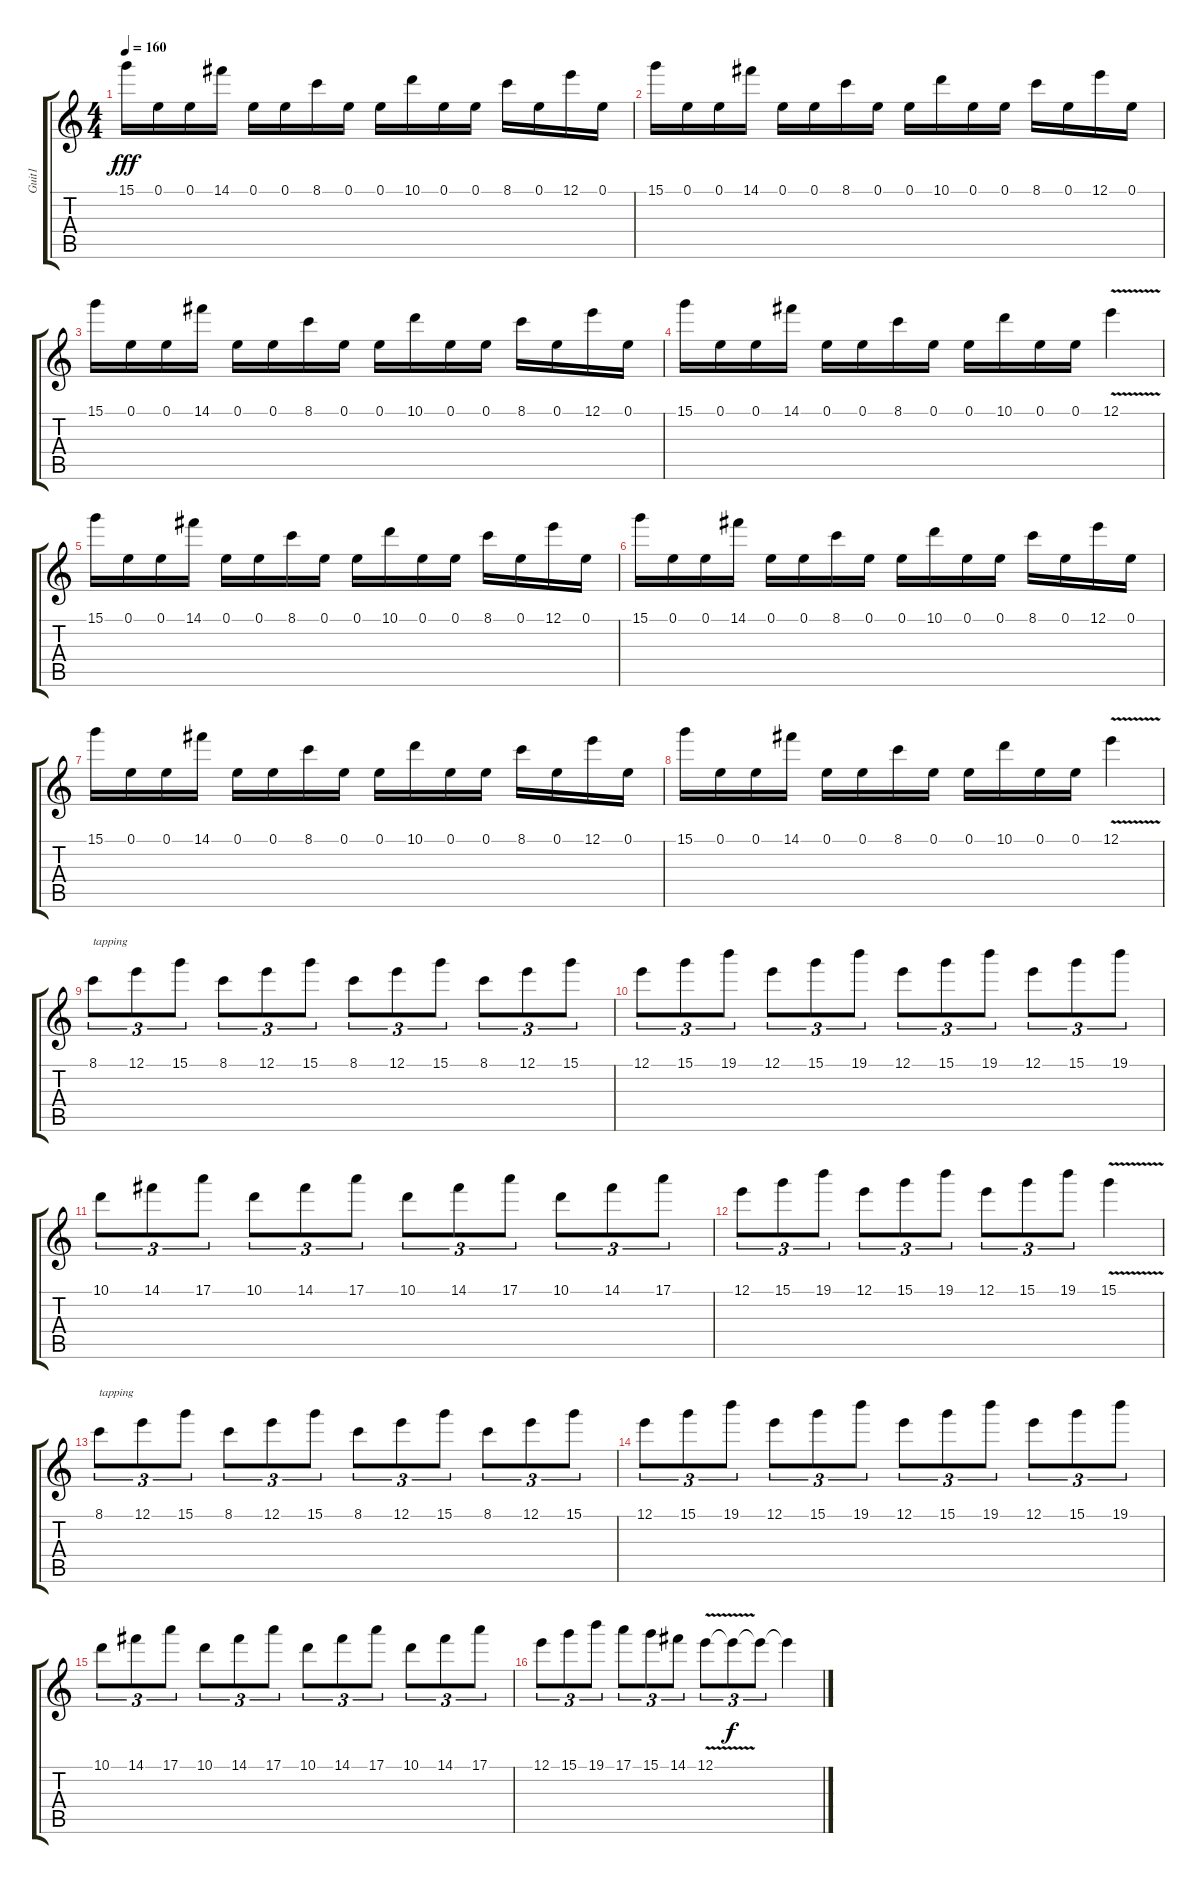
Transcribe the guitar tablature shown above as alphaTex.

\track ("Guit1" "Guit1") {instrument overdrivenguitar}
\staff {score tabs}
\tuning (E4 B3 G3 D3 A2 E2) {hide}
\ts (4 4)
\tempo 160
\clef g2
\ks c
15.1.16{dy fff} 0.1.16 0.1.16 14.1.16 0.1.16 0.1.16 8.1.16 0.1.16 0.1.16 10.1.16 0.1.16 0.1.16 8.1.16 0.1.16 12.1.16 0.1.16 |
15.1.16 0.1.16 0.1.16 14.1.16 0.1.16 0.1.16 8.1.16 0.1.16 0.1.16 10.1.16 0.1.16 0.1.16 8.1.16 0.1.16 12.1.16 0.1.16 |
15.1.16 0.1.16 0.1.16 14.1.16 0.1.16 0.1.16 8.1.16 0.1.16 0.1.16 10.1.16 0.1.16 0.1.16 8.1.16 0.1.16 12.1.16 0.1.16 |
15.1.16 0.1.16 0.1.16 14.1.16 0.1.16 0.1.16 8.1.16 0.1.16 0.1.16 10.1.16 0.1.16 0.1.16 12.1{v}.4 |
15.1.16 0.1.16 0.1.16 14.1.16 0.1.16 0.1.16 8.1.16 0.1.16 0.1.16 10.1.16 0.1.16 0.1.16 8.1.16 0.1.16 12.1.16 0.1.16 |
15.1.16 0.1.16 0.1.16 14.1.16 0.1.16 0.1.16 8.1.16 0.1.16 0.1.16 10.1.16 0.1.16 0.1.16 8.1.16 0.1.16 12.1.16 0.1.16 |
15.1.16 0.1.16 0.1.16 14.1.16 0.1.16 0.1.16 8.1.16 0.1.16 0.1.16 10.1.16 0.1.16 0.1.16 8.1.16 0.1.16 12.1.16 0.1.16 |
15.1.16 0.1.16 0.1.16 14.1.16 0.1.16 0.1.16 8.1.16 0.1.16 0.1.16 10.1.16 0.1.16 0.1.16 12.1{v}.4 |
8.1.8{tu (3 2) txt "tapping"} 12.1.8{tu (3 2)} 15.1.8{tu (3 2)} 8.1.8{tu (3 2)} 12.1.8{tu (3 2)} 15.1.8{tu (3 2)} 8.1.8{tu (3 2)} 12.1.8{tu (3 2)} 15.1.8{tu (3 2)} 8.1.8{tu (3 2)} 12.1.8{tu (3 2)} 15.1.8{tu (3 2)} |
12.1.8{tu (3 2)} 15.1.8{tu (3 2)} 19.1.8{tu (3 2)} 12.1.8{tu (3 2)} 15.1.8{tu (3 2)} 19.1.8{tu (3 2)} 12.1.8{tu (3 2)} 15.1.8{tu (3 2)} 19.1.8{tu (3 2)} 12.1.8{tu (3 2)} 15.1.8{tu (3 2)} 19.1.8{tu (3 2)} |
10.1.8{tu (3 2)} 14.1.8{tu (3 2)} 17.1.8{tu (3 2)} 10.1.8{tu (3 2)} 14.1.8{tu (3 2)} 17.1.8{tu (3 2)} 10.1.8{tu (3 2)} 14.1.8{tu (3 2)} 17.1.8{tu (3 2)} 10.1.8{tu (3 2)} 14.1.8{tu (3 2)} 17.1.8{tu (3 2)} |
12.1.8{tu (3 2)} 15.1.8{tu (3 2)} 19.1.8{tu (3 2)} 12.1.8{tu (3 2)} 15.1.8{tu (3 2)} 19.1.8{tu (3 2)} 12.1.8{tu (3 2)} 15.1.8{tu (3 2)} 19.1.8{tu (3 2)} 15.1{v}.4 |
8.1.8{tu (3 2) txt "tapping"} 12.1.8{tu (3 2)} 15.1.8{tu (3 2)} 8.1.8{tu (3 2)} 12.1.8{tu (3 2)} 15.1.8{tu (3 2)} 8.1.8{tu (3 2)} 12.1.8{tu (3 2)} 15.1.8{tu (3 2)} 8.1.8{tu (3 2)} 12.1.8{tu (3 2)} 15.1.8{tu (3 2)} |
12.1.8{tu (3 2)} 15.1.8{tu (3 2)} 19.1.8{tu (3 2)} 12.1.8{tu (3 2)} 15.1.8{tu (3 2)} 19.1.8{tu (3 2)} 12.1.8{tu (3 2)} 15.1.8{tu (3 2)} 19.1.8{tu (3 2)} 12.1.8{tu (3 2)} 15.1.8{tu (3 2)} 19.1.8{tu (3 2)} |
10.1.8{tu (3 2)} 14.1.8{tu (3 2)} 17.1.8{tu (3 2)} 10.1.8{tu (3 2)} 14.1.8{tu (3 2)} 17.1.8{tu (3 2)} 10.1.8{tu (3 2)} 14.1.8{tu (3 2)} 17.1.8{tu (3 2)} 10.1.8{tu (3 2)} 14.1.8{tu (3 2)} 17.1.8{tu (3 2)} |
12.1.8{tu (3 2)} 15.1.8{tu (3 2)} 19.1.8{tu (3 2)} 17.1.8{tu (3 2)} 15.1.8{tu (3 2)} 14.1.8{tu (3 2)} 12.1{v}.8{tu (3 2)} 12.1{t}.8{tu (3 2) dy f} 12.1{t}.8{tu (3 2)} 12.1{t}.4
